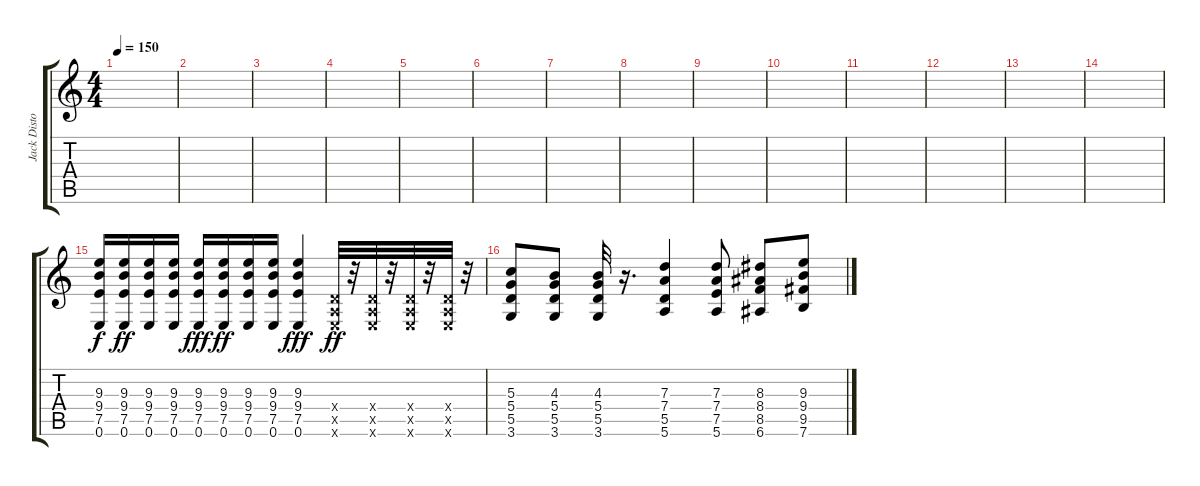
\track ("Jack Distorted" "Jack Disto") {instrument distortionguitar}
\staff {score tabs}
\tuning (E4 B3 G3 D3 A2 E2) {hide}
\ts (4 4)
\tempo 150
\clef g2
\ks c
|
|
|
|
|
|
|
|
|
|
|
|
|
|
(9.3 9.4 7.5 0.6).16 (9.3 9.4 7.5 0.6).16{dy ff} (9.3 9.4 7.5 0.6).16 (9.3 9.4 7.5 0.6).16 (9.3 9.4 7.5 0.6).16{dy fff} (9.3 9.4 7.5 0.6).16{dy ff} (9.3 9.4 7.5 0.6).16 (9.3 9.4 7.5 0.6).16 (9.3 9.4 7.5 0.6).4{dy fff} (0.4{x} 0.5{x} 0.6{x}).32{dy ff} r.32 (0.4{x} 0.5{x} 0.6{x}).32 r.32 (0.4{x} 0.5{x} 0.6{x}).32 r.32 (0.4{x} 0.5{x} 0.6{x}).32 r.32 |
(5.3 5.4 5.5 3.6).8 (4.3 5.4 5.5 3.6).8 (4.3 5.4 5.5 3.6).32 r.16{d} (7.3 7.4 5.5 5.6).4 (7.3 7.4 7.5 5.6).8 (8.3 8.4 8.5 6.6).8 (9.3 9.4 9.5 7.6).8
